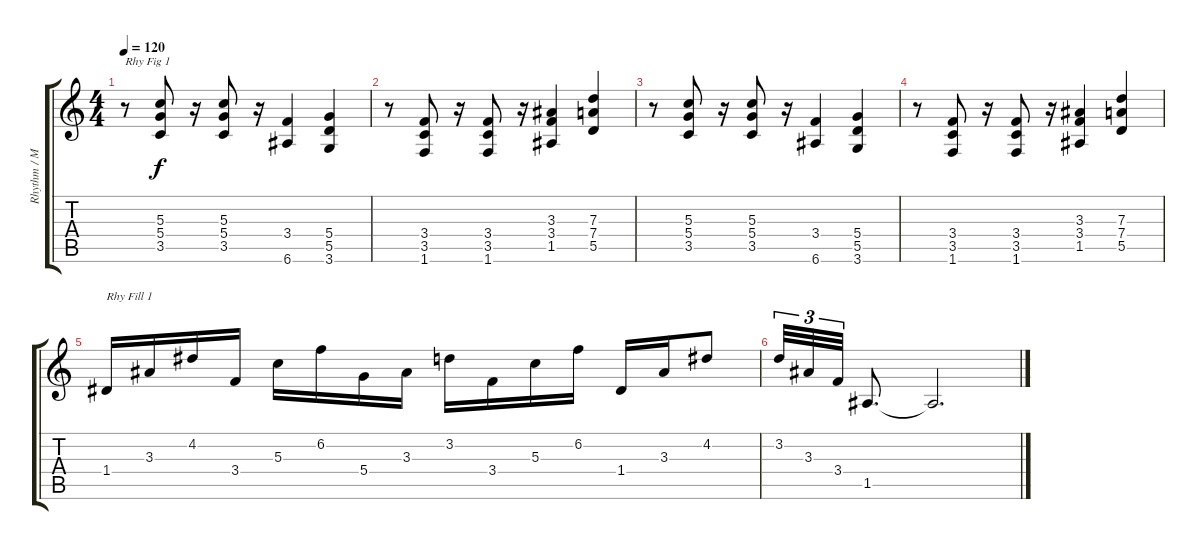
\track ("Rhythm / Main Solo" "Rhythm / M") {instrument overdrivenguitar}
\staff {score tabs}
\tuning (E4 B3 G3 D3 A2 E2) {hide}
\ts (4 4)
\tempo 120
\clef g2
\ks c
r.8{txt "Rhy Fig 1" dy f} (5.3 5.4 3.5).8 r.16 (5.3 5.4 3.5).8 r.16 (3.4 6.6).4 (5.4 5.5 3.6).4 |
r.8 (3.4 3.5 1.6).8 r.16 (3.4 3.5 1.6).8 r.16 (3.3 3.4 1.5).4 (7.3 7.4 5.5).4 |
r.8 (5.3 5.4 3.5).8 r.16 (5.3 5.4 3.5).8 r.16 (3.4 6.6).4 (5.4 5.5 3.6).4 |
r.8 (3.4 3.5 1.6).8 r.16 (3.4 3.5 1.6).8 r.16 (3.3 3.4 1.5).4 (7.3 7.4 5.5).4 |
1.4.16{txt "Rhy Fill 1"} 3.3.16 4.2.16 3.4.16 5.3.16 6.2.16 5.4.16 3.3.16 3.2.16 3.4.16 5.3.16 6.2.16 1.4.16 3.3.16 4.2.8 |
3.2.32{tu (3 2)} 3.3.32{tu (3 2)} 3.4.32{tu (3 2)} 1.5.8{d} 1.5{t}.2{d}
